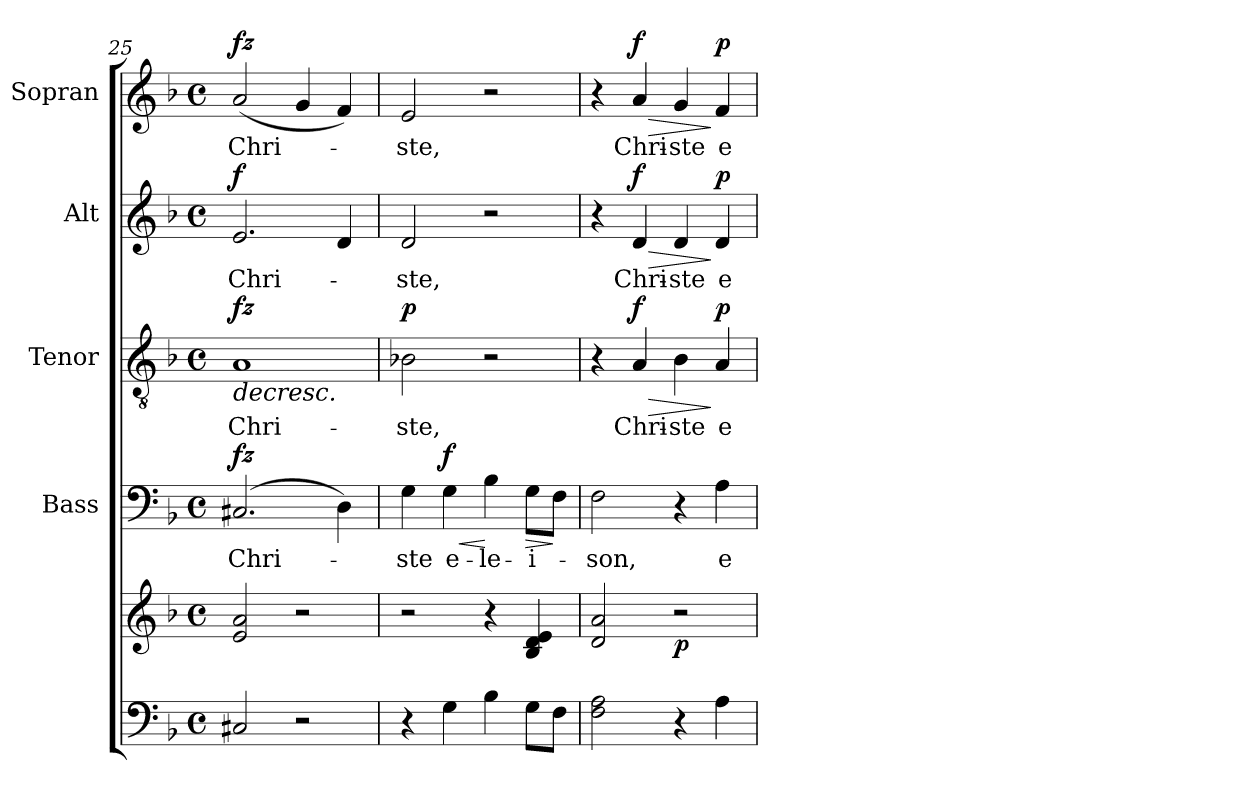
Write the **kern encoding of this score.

**kern	**kern	**dynam	**kern	**text	**dynam	**kern	**text	**dynam	**kern	**text	**dynam	**kern	**text	**dynam
*part5	*part5	*part5	*part4	*part4	*part4	*part3	*part3	*part3	*part2	*part2	*part2	*part1	*part1	*part1
*staff6	*staff5	*staff5/6	*staff4	*staff4	*staff4	*staff3	*staff3	*staff3	*staff2	*staff2	*staff2	*staff1	*staff1	*staff1
*	*	*	*I"Bass	*	*	*I"Tenor	*	*	*I"Alt	*	*	*I"Sopran	*	*
*	*	*	*I'B.	*	*	*I'T.	*	*	*I'A.	*	*	*I'S.	*	*
*clefF4	*clefG2	*	*clefF4	*	*	*clefGv2	*	*	*clefG2	*	*	*clefG2	*	*
*k[b-]	*k[b-]	*	*k[b-]	*	*	*k[b-]	*	*	*k[b-]	*	*	*k[b-]	*	*
*F:	*F:	*	*F:	*	*	*F:	*	*	*F:	*	*	*F:	*	*
*M4/4	*M4/4	*	*M4/4	*	*	*M4/4	*	*	*M4/4	*	*	*M4/4	*	*
*met(c)	*met(c)	*	*met(c)	*	*	*met(c)	*	*	*met(c)	*	*	*met(c)	*	*
=25	=25	=25	=25	=25	=25	=25	=25	=25	=25	=25	=25	=25	=25	=25
!	!	!	!	!LO:LY:b	!LO:DY:a	!	!LO:LY:b	!LO:HP:b	!	!LO:LY:b	!	!	!LO:LY:b	!
!	!	!	!	!	!	!	!	!LO:DY:n=1:a	!	!	!LO:DY:a	!	!	!LO:DY:a
2C#X/	2e/ 2a/	.	(2.C#X/	Chri-	fz	1A	Chri-	> fz	2.e/	Chri-	f	(<2a/	Chri-	fz
2r	2r	.	.	.	.	.	.	.	.	.	.	4g/	.	.
.	.	.	4D\)	.	.	.	.	.	4d/	.	.	4f/)	.	.
=26	=26	=26	=26	=26	=26	=26	=26	=26	=26	=26	=26	=26	=26	=26
!	!	!	!	!LO:LY:b	!	!	!LO:LY:b	!LO:DY:a	!	!LO:LY:b	!	!	!LO:LY:b	!
4r	2r	.	4G\	-ste	.	2B-X\	-ste,	p	2d/	-ste,	.	2e/	-ste,	.
!	!	!	!	!LO:LY:b	!LO:HP:b	!	!	!	!	!	!	!	!	!
!	!	!	!	!	!LO:DY:n=1:a	!	!	!	!	!	!	!	!	!
4G\	.	.	4G\	e-	< f	.	.	.	.	.	.	.	.	.
!	!	!	!	!LO:LY:b	!	!	!	!	!	!	!	!	!	!
4B-\	4r	.	4B-\	-le-	[	2r	.	]	2r	.	.	2r	.	.
!	!	!	!	!LO:LY:b	!LO:HP:b	!	!	!	!	!	!	!	!	!
8G\L	4B-/ 4d/ 4e/	.	8G\L	-i-	>	.	.	.	.	.	.	.	.	.
8F\J	.	.	8F\J	.	]	.	.	.	.	.	.	.	.	.
=27	=27	=27	=27	=27	=27	=27	=27	=27	=27	=27	=27	=27	=27	=27
!	!	!	!	!LO:LY:b	!	!	!	!	!	!	!	!	!	!
2F\ 2A\	2d/ 2a/	.	2F\	-son,	.	4r	.	.	4r	.	.	4r	.	.
!	!	!	!	!	!	!	!LO:LY:b	!LO:HP:b	!	!LO:LY:b	!LO:HP:b	!	!LO:LY:b	!LO:HP:b
!	!	!	!	!	!	!	!	!LO:DY:n=1:a	!	!	!LO:DY:n=1:a	!	!	!LO:DY:n=1:a
.	.	.	.	.	.	4A/	Chri-	> f	4d/	Chri-	> f	4a/	Chri-	> f
!	!	!LO:DY:b	!	!	!	!	!LO:LY:b	!	!	!LO:LY:b	!	!	!LO:LY:b	!
4r	2r	p	4r	.	.	4B-\	-ste	.	4d/	-ste	.	4g/	-ste	.
!	!	!	!	!LO:LY:b	!	!	!LO:LY:b	!LO:DY:n=2:a	!	!LO:LY:b	!LO:DY:n=2:a	!	!LO:LY:b	!LO:DY:n=2:a
4A\	.	.	4A\	e-	.	4A/	e-	] p	4d/	e-	] p	4f/	e-	] p
=	=	=	=	=	=	=	=	=	=	=	=	=	=	=
*-	*-	*-	*-	*-	*-	*-	*-	*-	*-	*-	*-	*-	*-	*-
